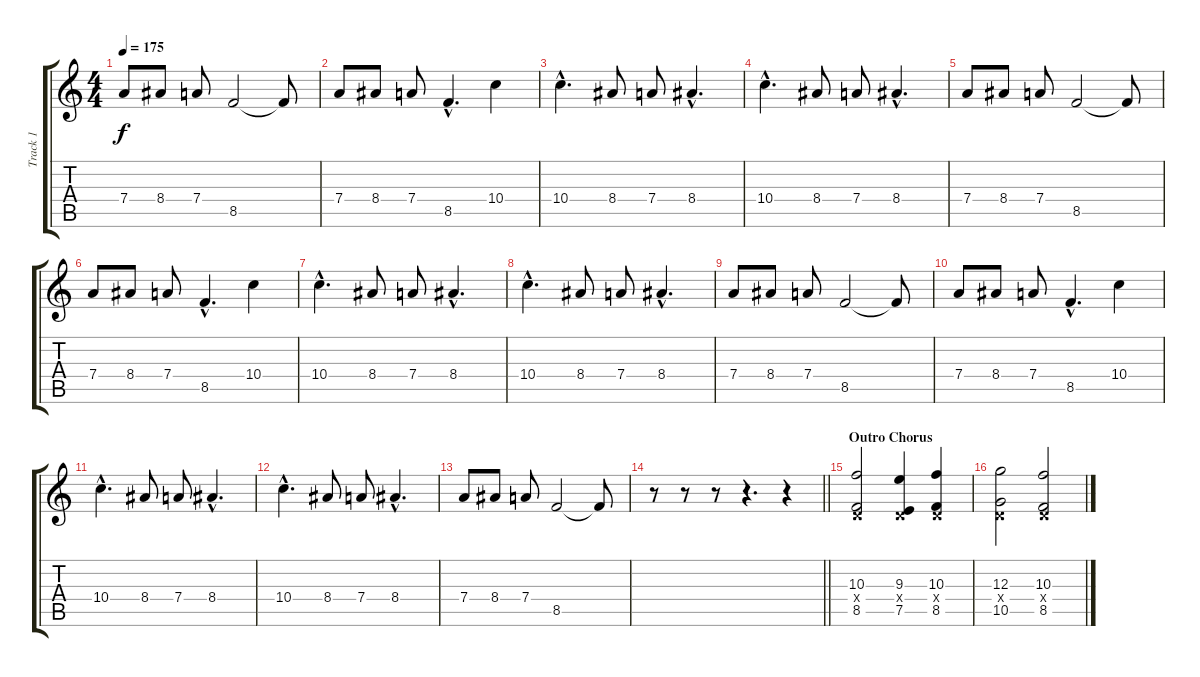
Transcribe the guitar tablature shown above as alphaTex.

\track ("Track 1" "Track 1") {instrument distortionguitar}
\staff {score tabs}
\tuning (E4 B3 G3 D3 A2 D2) {hide}
\ts (4 4)
\tempo 175
\clef g2
\ks c
7.4.8{dy f} 8.4.8 7.4.8 8.5.2 8.5{t}.8 |
7.4.8 8.4.8 7.4.8 8.5{hac}.4{d} 10.4.4 |
10.4{hac}.4{d instrument electricguitarclean} 8.4.8 7.4.8 8.4{hac}.4{d} |
10.4{hac}.4{d} 8.4.8 7.4.8 8.4{hac}.4{d} |
7.4.8 8.4.8 7.4.8 8.5.2 8.5{t}.8 |
7.4.8 8.4.8 7.4.8 8.5{hac}.4{d} 10.4.4 |
10.4{hac}.4{d instrument electricguitarclean} 8.4.8 7.4.8 8.4{hac}.4{d} |
10.4{hac}.4{d} 8.4.8 7.4.8 8.4{hac}.4{d} |
7.4.8 8.4.8 7.4.8 8.5.2 8.5{t}.8 |
7.4.8 8.4.8 7.4.8 8.5{hac}.4{d} 10.4.4 |
10.4{hac}.4{d instrument electricguitarclean} 8.4.8 7.4.8 8.4{hac}.4{d} |
10.4{hac}.4{d} 8.4.8 7.4.8 8.4{hac}.4{d} |
7.4.8 8.4.8 7.4.8 8.5.2 8.5{t}.8 |
\barLineRight lightlight
r.8 r.8 r.8 r.4{d} r.4 |
\section ("" "Outro Chorus")
(10.3 0.4{x} 8.5).2{instrument distortionguitar} (9.3 0.4{x} 7.5).4 (10.3 0.4{x} 8.5).4 |
(12.3 0.4{x} 10.5).2 (10.3 0.4{x} 8.5).2
